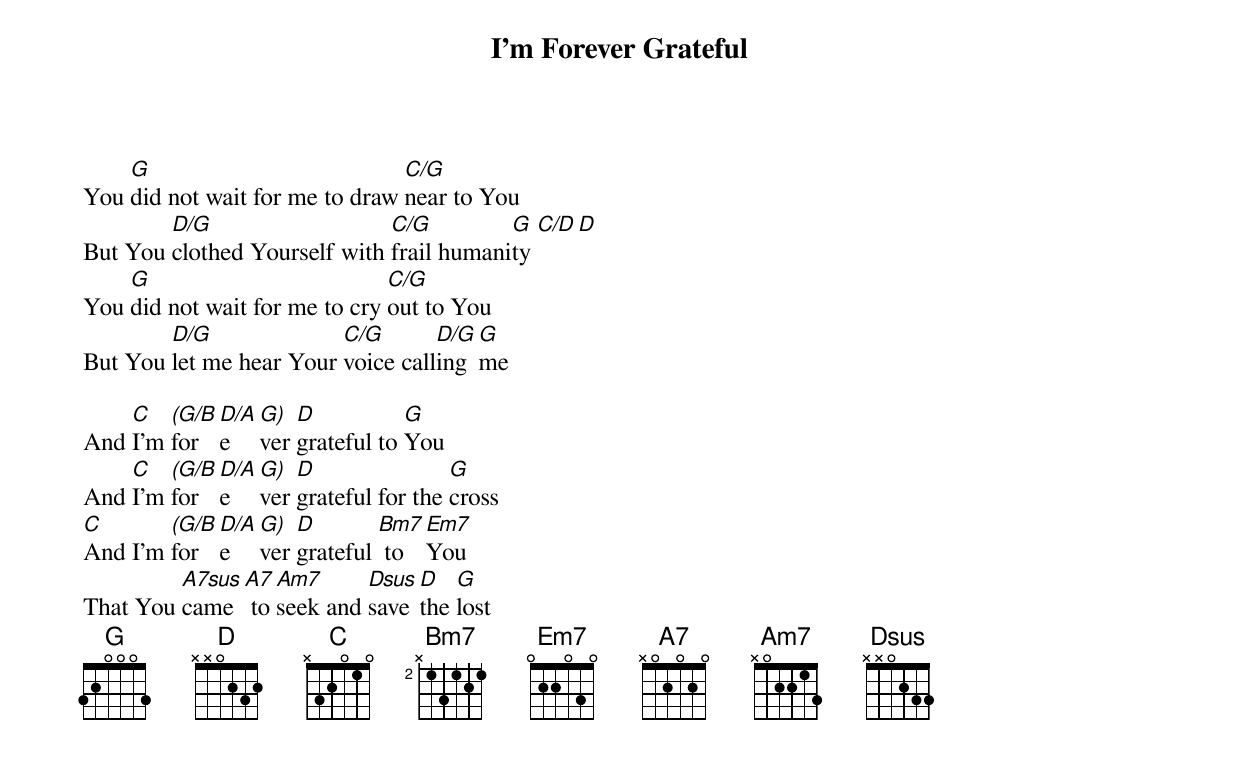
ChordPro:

{title: I'm Forever Grateful}
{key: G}
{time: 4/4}
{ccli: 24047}
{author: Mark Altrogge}
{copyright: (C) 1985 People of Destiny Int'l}

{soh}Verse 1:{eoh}
You [G]did not wait for me to draw [C/G]near to You
But You [D/G]clothed Yourself with [C/G]frail humani[G]ty [C/D][D]
You [G]did not wait for me to cry [C/G]out to You
But You [D/G]let me hear Your [C/G]voice call[D/G]ing [G]me

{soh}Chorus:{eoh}
And [C]I'm [(G/B]for[D/A]e[G)]ver [D]grateful to [G]You
And [C]I'm [(G/B]for[D/A]e[G)]ver [D]grateful for the [G]cross
[C]And I'm [(G/B]for[D/A]e[G)]ver [D]grateful [Bm7] to [Em7]You
That You [A7sus]came [A7] to [Am7]seek and [Dsus]save [D]the [G]lost
